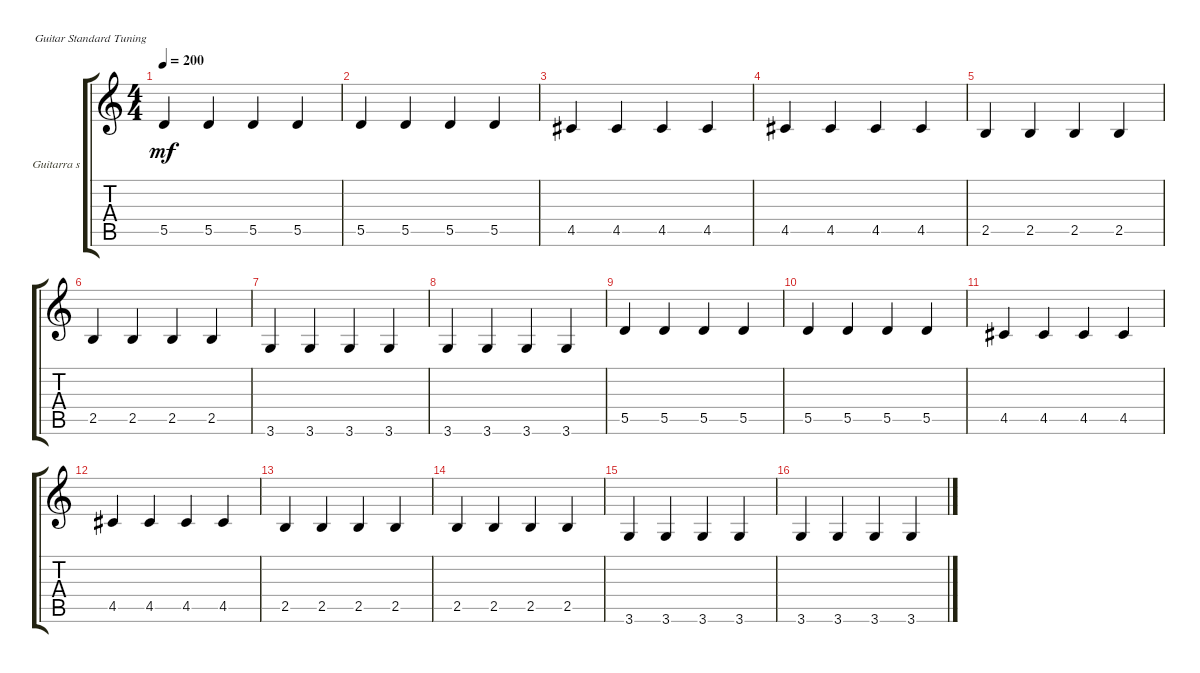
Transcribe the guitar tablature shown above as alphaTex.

\defaultSystemsLayout 4
\bracketExtendMode groupsimilarinstruments
\firstSystemTrackNameOrientation horizontal
\otherSystemsTrackNameOrientation horizontal
\track ("Guitarra solos" "Guitarra s") {instrument distortionguitar}
\staff {score tabs}
\tuning (E4 B3 G3 D3 A2 E2)
\ts (4 4)
\tempo 200
\clef g2
\scale
0.333333
\ks c
5.5.4{dy mf} 5.5.4 5.5.4 5.5.4 |
\scale
0.333333 5.5.4 5.5.4 5.5.4 5.5.4 |
\scale
0.333333 4.5.4 4.5.4 4.5.4 4.5.4 |
\scale
0.333333 4.5.4 4.5.4 4.5.4 4.5.4 |
\scale
0.333333 2.5.4 2.5.4 2.5.4 2.5.4 |
\scale
0.333333 2.5.4 2.5.4 2.5.4 2.5.4 |
\scale
0.333333 3.6.4 3.6.4 3.6.4 3.6.4 |
\scale
0.333333 3.6.4 3.6.4 3.6.4 3.6.4 |
\scale
0.333333 5.5.4 5.5.4 5.5.4 5.5.4 |
\scale
0.333333 5.5.4 5.5.4 5.5.4 5.5.4 |
\scale
0.333333 4.5.4 4.5.4 4.5.4 4.5.4 |
\scale
0.333333 4.5.4 4.5.4 4.5.4 4.5.4 |
\scale
0.333333 2.5.4 2.5.4 2.5.4 2.5.4 |
\scale
0.333333 2.5.4 2.5.4 2.5.4 2.5.4 |
\scale
0.333333 3.6.4 3.6.4 3.6.4 3.6.4 |
\scale
0.333333 3.6.4 3.6.4 3.6.4 3.6.4
